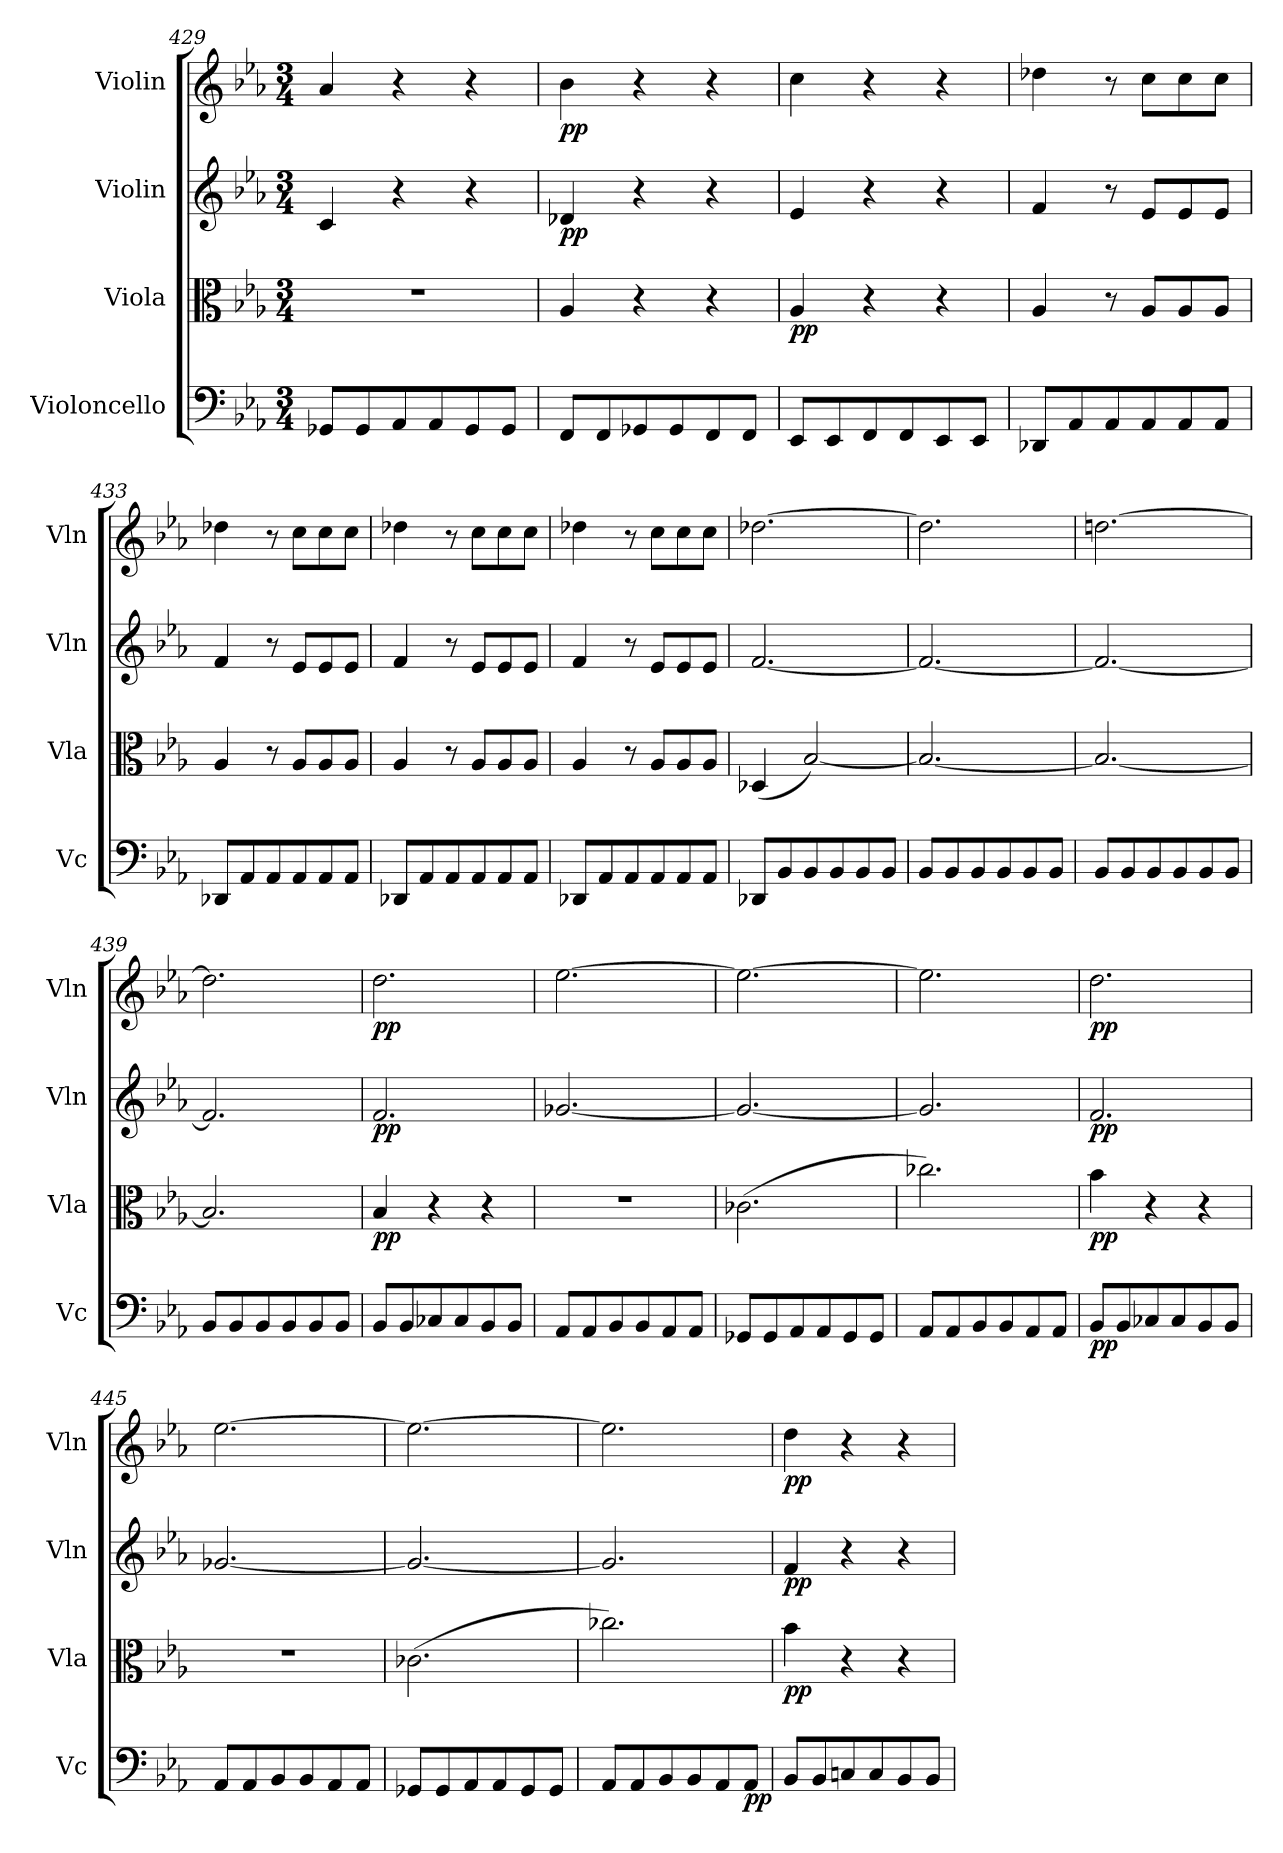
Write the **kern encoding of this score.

**kern	**dynam	**kern	**dynam	**kern	**dynam	**kern	**dynam
*part4	*part4	*part3	*part3	*part2	*part2	*part1	*part1
*staff4	*staff4	*staff3	*staff3	*staff2	*staff2	*staff1	*staff1
*I"Violoncello	*	*I"Viola	*	*I"Violin	*	*I"Violin	*
*I'Vc	*	*I'Vla	*	*I'Vln	*	*I'Vln	*
*clefF4	*	*clefC3	*	*clefG2	*	*clefG2	*
*k[b-e-a-]	*	*k[b-e-a-]	*	*k[b-e-a-]	*	*k[b-e-a-]	*
*M3/4	*	*M3/4	*	*M3/4	*	*M3/4	*
=429	=429	=429	=429	=429	=429	=429	=429
8GG-X/L	.	2.r	.	4c/	.	4a-/	.
8GG-/	.	.	.	.	.	.	.
8AA-/	.	.	.	4r	.	4r	.
8AA-/	.	.	.	.	.	.	.
8GG-/	.	.	.	4r	.	4r	.
8GG-/J	.	.	.	.	.	.	.
=430	=430	=430	=430	=430	=430	=430	=430
8FF/L	.	4A-/	.	4d-X/	pp	4b-\	pp
8FF/	.	.	.	.	.	.	.
8GG-X/	.	4r	.	4r	.	4r	.
8GG-/	.	.	.	.	.	.	.
8FF/	.	4r	.	4r	.	4r	.
8FF/J	.	.	.	.	.	.	.
=431	=431	=431	=431	=431	=431	=431	=431
8EE-/L	.	4A-/	pp	4e-/	.	4cc\	.
8EE-/	.	.	.	.	.	.	.
8FF/	.	4r	.	4r	.	4r	.
8FF/	.	.	.	.	.	.	.
8EE-/	.	4r	.	4r	.	4r	.
8EE-/J	.	.	.	.	.	.	.
=432	=432	=432	=432	=432	=432	=432	=432
8DD-X/L	.	4A-/	.	4f/	.	4dd-X\	.
8AA-/	.	.	.	.	.	.	.
8AA-/	.	8r	.	8r	.	8r	.
8AA-/	.	8A-/L	.	8e-/L	.	8cc\L	.
8AA-/	.	8A-/	.	8e-/	.	8cc\	.
8AA-/J	.	8A-/J	.	8e-/J	.	8cc\J	.
=433	=433	=433	=433	=433	=433	=433	=433
8DD-X/L	.	4A-/	.	4f/	.	4dd-X\	.
8AA-/	.	.	.	.	.	.	.
8AA-/	.	8r	.	8r	.	8r	.
8AA-/	.	8A-/L	.	8e-/L	.	8cc\L	.
8AA-/	.	8A-/	.	8e-/	.	8cc\	.
8AA-/J	.	8A-/J	.	8e-/J	.	8cc\J	.
=434	=434	=434	=434	=434	=434	=434	=434
8DD-X/L	.	4A-/	.	4f/	.	4dd-X\	.
8AA-/	.	.	.	.	.	.	.
8AA-/	.	8r	.	8r	.	8r	.
8AA-/	.	8A-/L	.	8e-/L	.	8cc\L	.
8AA-/	.	8A-/	.	8e-/	.	8cc\	.
8AA-/J	.	8A-/J	.	8e-/J	.	8cc\J	.
=435	=435	=435	=435	=435	=435	=435	=435
8DD-X/L	.	4A-/	.	4f/	.	4dd-X\	.
8AA-/	.	.	.	.	.	.	.
8AA-/	.	8r	.	8r	.	8r	.
8AA-/	.	8A-/L	.	8e-/L	.	8cc\L	.
8AA-/	.	8A-/	.	8e-/	.	8cc\	.
8AA-/J	.	8A-/J	.	8e-/J	.	8cc\J	.
=436	=436	=436	=436	=436	=436	=436	=436
8DD-X/L	.	(4D-X/	.	[2.f/	.	[2.dd-X\	.
8BB-/	.	.	.	.	.	.	.
8BB-/	.	[2B-/)	.	.	.	.	.
8BB-/	.	.	.	.	.	.	.
8BB-/	.	.	.	.	.	.	.
8BB-/J	.	.	.	.	.	.	.
=437	=437	=437	=437	=437	=437	=437	=437
8BB-/L	.	2.B-/_	.	2.f/_	.	2.dd-\]	.
8BB-/	.	.	.	.	.	.	.
8BB-/	.	.	.	.	.	.	.
8BB-/	.	.	.	.	.	.	.
8BB-/	.	.	.	.	.	.	.
8BB-/J	.	.	.	.	.	.	.
=438	=438	=438	=438	=438	=438	=438	=438
8BB-/L	.	2.B-/_	.	2.f/_	.	[2.ddn\	.
8BB-/	.	.	.	.	.	.	.
8BB-/	.	.	.	.	.	.	.
8BB-/	.	.	.	.	.	.	.
8BB-/	.	.	.	.	.	.	.
8BB-/J	.	.	.	.	.	.	.
=439	=439	=439	=439	=439	=439	=439	=439
8BB-/L	.	2.B-/]	.	2.f/]	.	2.dd\]	.
8BB-/	.	.	.	.	.	.	.
8BB-/	.	.	.	.	.	.	.
8BB-/	.	.	.	.	.	.	.
8BB-/	.	.	.	.	.	.	.
8BB-/J	.	.	.	.	.	.	.
=440	=440	=440	=440	=440	=440	=440	=440
8BB-/L	.	4B-/	pp	2.f/	pp	2.dd\	pp
8BB-/	.	.	.	.	.	.	.
8C-X/	.	4r	.	.	.	.	.
8C-/	.	.	.	.	.	.	.
8BB-/	.	4r	.	.	.	.	.
8BB-/J	.	.	.	.	.	.	.
=441	=441	=441	=441	=441	=441	=441	=441
8AA-/L	.	2.r	.	[2.g-X/	.	[2.ee-\	.
8AA-/	.	.	.	.	.	.	.
8BB-/	.	.	.	.	.	.	.
8BB-/	.	.	.	.	.	.	.
8AA-/	.	.	.	.	.	.	.
8AA-/J	.	.	.	.	.	.	.
=442	=442	=442	=442	=442	=442	=442	=442
8GG-X/L	.	(2.c-X\	.	2.g-/_	.	2.ee-\_	.
8GG-/	.	.	.	.	.	.	.
8AA-/	.	.	.	.	.	.	.
8AA-/	.	.	.	.	.	.	.
8GG-/	.	.	.	.	.	.	.
8GG-/J	.	.	.	.	.	.	.
=443	=443	=443	=443	=443	=443	=443	=443
8AA-/L	.	2.cc-X\)	.	2.g-/]	.	2.ee-\]	.
8AA-/	.	.	.	.	.	.	.
8BB-/	.	.	.	.	.	.	.
8BB-/	.	.	.	.	.	.	.
8AA-/	.	.	.	.	.	.	.
8AA-/J	.	.	.	.	.	.	.
=444	=444	=444	=444	=444	=444	=444	=444
8BB-/L	pp	4b-\	pp	2.f/	pp	2.dd\	pp
8BB-/	.	.	.	.	.	.	.
8C-X/	.	4r	.	.	.	.	.
8C-/	.	.	.	.	.	.	.
8BB-/	.	4r	.	.	.	.	.
8BB-/J	.	.	.	.	.	.	.
=445	=445	=445	=445	=445	=445	=445	=445
8AA-/L	.	2.r	.	[2.g-X/	.	[2.ee-\	.
8AA-/	.	.	.	.	.	.	.
8BB-/	.	.	.	.	.	.	.
8BB-/	.	.	.	.	.	.	.
8AA-/	.	.	.	.	.	.	.
8AA-/J	.	.	.	.	.	.	.
=446	=446	=446	=446	=446	=446	=446	=446
8GG-X/L	.	(2.c-X\	.	2.g-/_	.	2.ee-\_	.
8GG-/	.	.	.	.	.	.	.
8AA-/	.	.	.	.	.	.	.
8AA-/	.	.	.	.	.	.	.
8GG-/	.	.	.	.	.	.	.
8GG-/J	.	.	.	.	.	.	.
=447	=447	=447	=447	=447	=447	=447	=447
8AA-/L	.	2.cc-X\)	.	2.g-/]	.	2.ee-\]	.
8AA-/	.	.	.	.	.	.	.
8BB-/	.	.	.	.	.	.	.
8BB-/	.	.	.	.	.	.	.
8AA-/	.	.	.	.	.	.	.
8AA-/J	pp	.	.	.	.	.	.
=448	=448	=448	=448	=448	=448	=448	=448
8BB-/L	.	4b-\	pp	4f/	pp	4dd\	pp
8BB-/	.	.	.	.	.	.	.
8Cn/	.	4r	.	4r	.	4r	.
8C/	.	.	.	.	.	.	.
8BB-/	.	4r	.	4r	.	4r	.
8BB-/J	.	.	.	.	.	.	.
=	=	=	=	=	=	=	=
*-	*-	*-	*-	*-	*-	*-	*-
